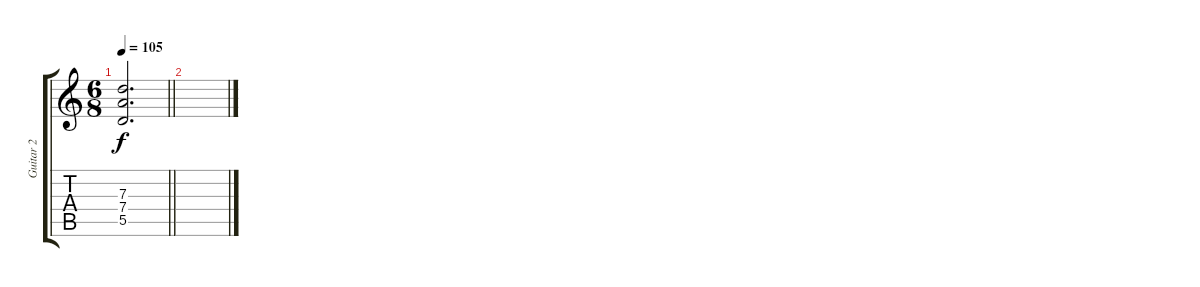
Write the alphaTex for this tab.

\track ("Guitar 2" "Guitar 2") {instrument electricguitarjazz}
\staff {score tabs}
\tuning (E4 B3 G3 D3 A2 E2) {hide}
\ts (6 8)
\tempo 105
\clef g2
\barLineRight lightlight
\ks c
(7.3{t} 7.4{t} 5.5{t}).2{d dy f} |
\section ("" "")
